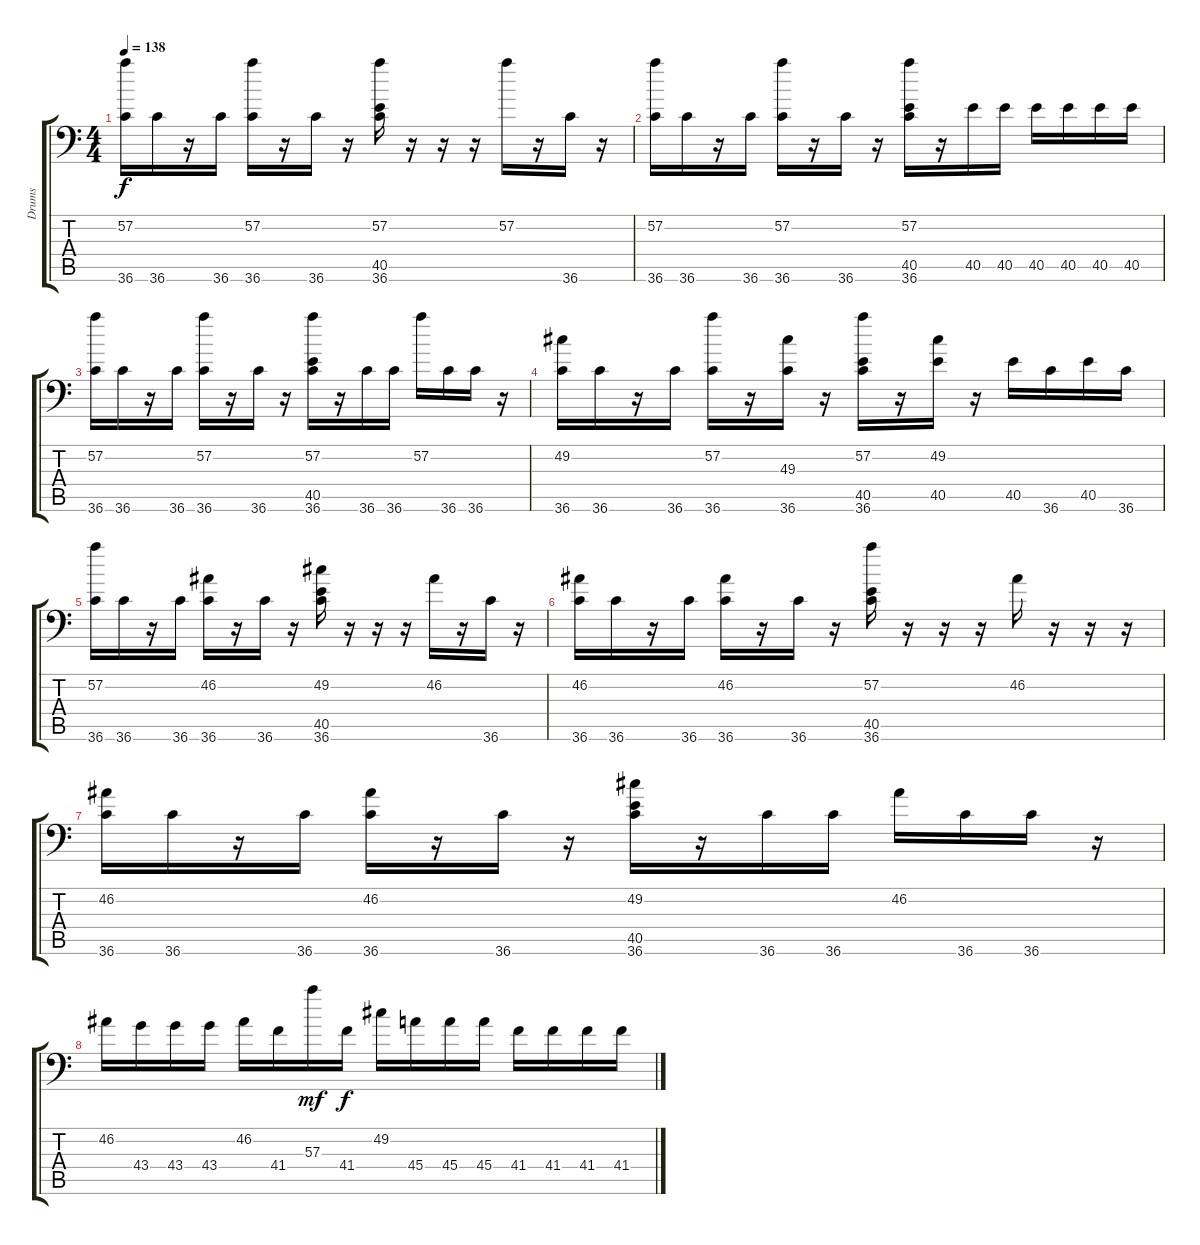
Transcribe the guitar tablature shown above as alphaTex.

\track ("Drums" "Drums") {instrument acousticgrandpiano}
\staff {score tabs}
\tuning (C-1 C-1 C-1 C-1 C-1 C-1) {hide}
\ts (4 4)
\tempo 138
\clef f4
\ks c
(57.2 36.6).16{dy f} 36.6.16 r.16 36.6.16 (57.2 36.6).16 r.16 36.6.16 r.16 (57.2 40.5 36.6).16 r.16 r.16 r.16 57.2.16 r.16 36.6.16 r.16 |
(57.2 36.6).16 36.6.16 r.16 36.6.16 (57.2 36.6).16 r.16 36.6.16 r.16 (57.2 40.5 36.6).16 r.16 40.5.16 40.5.16 40.5.16 40.5.16 40.5.16 40.5.16 |
(57.2 36.6).16 36.6.16 r.16 36.6.16 (57.2 36.6).16 r.16 36.6.16 r.16 (57.2 40.5 36.6).16 r.16 36.6.16 36.6.16 57.2.16 36.6.16 36.6.16 r.16 |
(49.2 36.6).16 36.6.16 r.16 36.6.16 (57.2 36.6).16 r.16 (49.3 36.6).16 r.16 (57.2 40.5 36.6).16 r.16 (49.2 40.5).16 r.16 40.5.16 36.6.16 40.5.16 36.6.16 |
(57.2 36.6).16 36.6.16 r.16 36.6.16 (46.2 36.6).16 r.16 36.6.16 r.16 (49.2 40.5 36.6).16 r.16 r.16 r.16 46.2.16 r.16 36.6.16 r.16 |
(46.2 36.6).16 36.6.16 r.16 36.6.16 (46.2 36.6).16 r.16 36.6.16 r.16 (57.2 40.5 36.6).16 r.16 r.16 r.16 46.2.16 r.16 r.16 r.16 |
(46.2 36.6).16 36.6.16 r.16 36.6.16 (46.2 36.6).16 r.16 36.6.16 r.16 (49.2 40.5 36.6).16 r.16 36.6.16 36.6.16 46.2.16 36.6.16 36.6.16 r.16 |
46.2.16 43.4.16 43.4.16 43.4.16 46.2.16 41.4.16 57.3.16{dy mf} 41.4.16{dy f} 49.2.16 45.4.16 45.4.16 45.4.16 41.4.16 41.4.16 41.4.16 41.4.16
